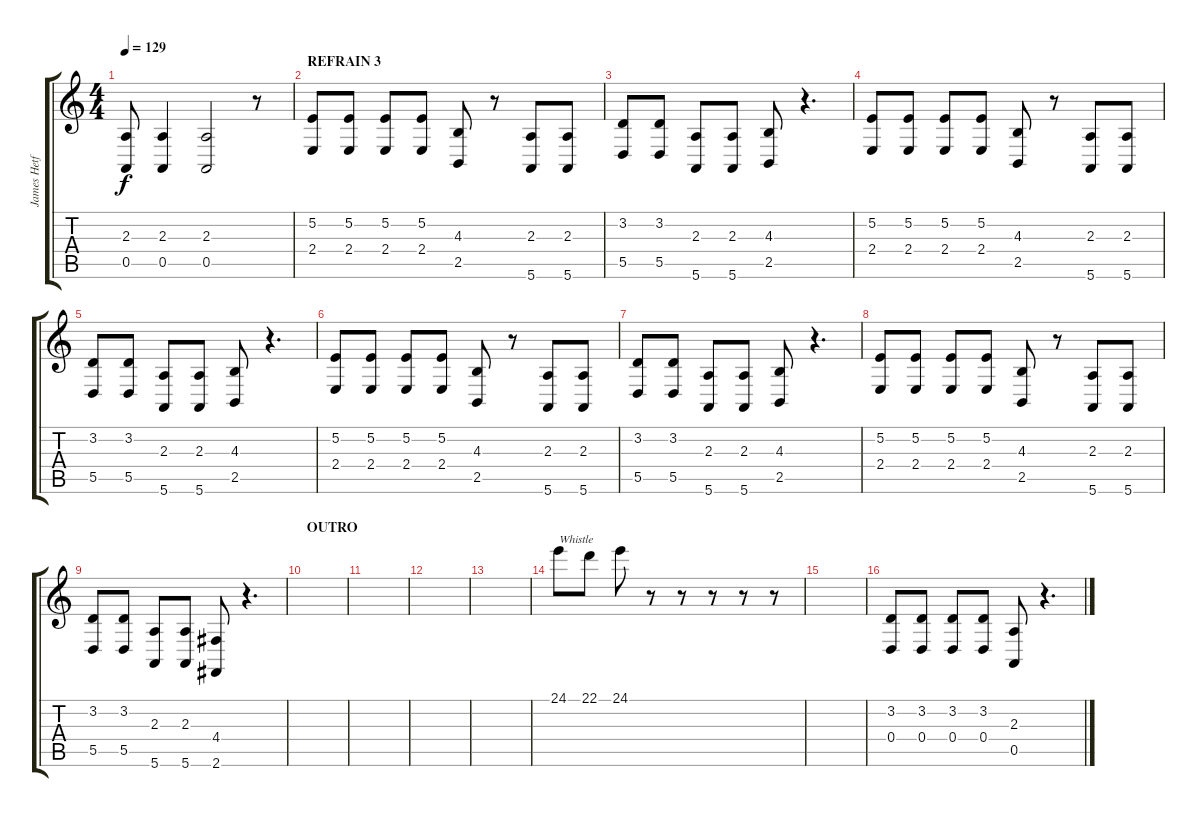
\track ("James Hetfield [lyrics]" "James Hetf") {instrument violin}
\staff {score tabs}
\tuning (E4 B3 G3 D3 A2 E2) {hide}
\ts (4 4)
\tempo 129
\clef g2
\ks c
(2.3 0.5).8{dy f} (2.3 0.5).4 (2.3 0.5).2 r.8 |
\section ("" "REFRAIN 3")
(5.2 2.4).8 (5.2 2.4).8 (5.2 2.4).8 (5.2 2.4).8 (4.3 2.5).8 r.8 (2.3 5.6).8 (2.3 5.6).8 |
(3.2 5.5).8 (3.2 5.5).8 (2.3 5.6).8 (2.3 5.6).8 (4.3 2.5).8 r.4{d} |
(5.2 2.4).8 (5.2 2.4).8 (5.2 2.4).8 (5.2 2.4).8 (4.3 2.5).8 r.8 (2.3 5.6).8 (2.3 5.6).8 |
(3.2 5.5).8 (3.2 5.5).8 (2.3 5.6).8 (2.3 5.6).8 (4.3 2.5).8 r.4{d} |
(5.2 2.4).8 (5.2 2.4).8 (5.2 2.4).8 (5.2 2.4).8 (4.3 2.5).8 r.8 (2.3 5.6).8 (2.3 5.6).8 |
(3.2 5.5).8 (3.2 5.5).8 (2.3 5.6).8 (2.3 5.6).8 (4.3 2.5).8 r.4{d} |
(5.2 2.4).8 (5.2 2.4).8 (5.2 2.4).8 (5.2 2.4).8 (4.3 2.5).8 r.8 (2.3 5.6).8 (2.3 5.6).8 |
(3.2 5.5).8 (3.2 5.5).8 (2.3 5.6).8 (2.3 5.6).8 (4.4 2.6).8 r.4{d} |
\section ("" "OUTRO")
|
|
|
|
24.1.8{txt "Whistle"} 22.1.8 24.1.8 r.8 r.8 r.8 r.8 r.8 |
|
(3.2 0.4).8 (3.2 0.4).8 (3.2 0.4).8 (3.2 0.4).8 (2.3 0.5).8 r.4{d}
